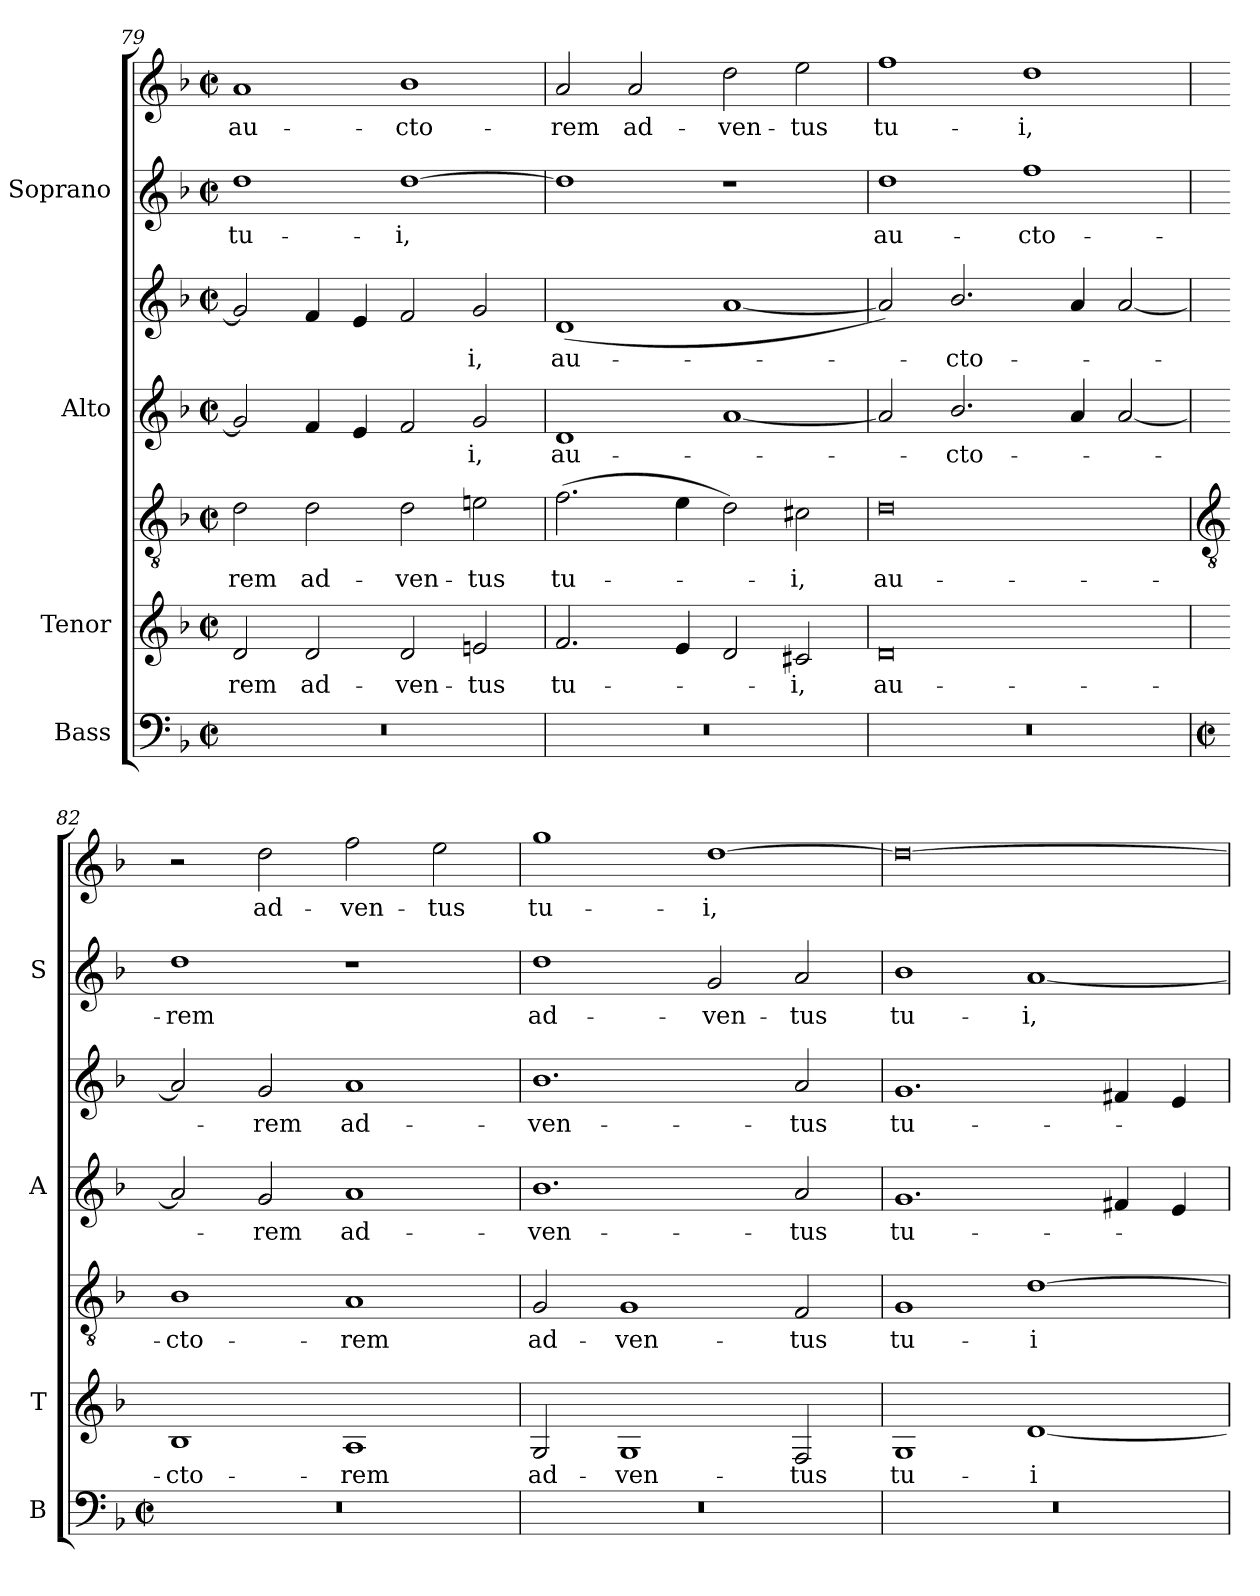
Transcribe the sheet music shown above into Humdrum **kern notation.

**kern	**kern	**text	**kern	**text	**kern	**text	**kern	**text	**kern	**text	**kern	**text
*part4	*part3	*part3	*part3	*part3	*part2	*part2	*part2	*part2	*part1	*part1	*part1	*part1
*staff7	*staff6	*staff6	*staff5	*staff5	*staff4	*staff4	*staff3	*staff3	*staff2	*staff2	*staff1	*staff1
*I"Bass	*I"Tenor	*	*	*	*I"Alto	*	*	*	*I"Soprano	*	*	*
*I'B	*I'T	*	*	*	*I'A	*	*	*	*I'S	*	*	*
*clefF4	*	*	*clefGv2	*	*	*	*clefG2	*	*clefG2	*	*clefG2	*
*k[b-]	*k[b-]	*	*k[b-]	*	*k[b-]	*	*k[b-]	*	*k[b-]	*	*k[b-]	*
*F:	*F:	*	*F:	*	*F:	*	*F:	*	*F:	*	*F:	*
*M4/2	*M4/2	*	*M4/2	*	*M4/2	*	*M4/2	*	*M4/2	*	*M4/2	*
*met(c|)	*met(c|)	*	*met(c|)	*	*met(c|)	*	*met(c|)	*	*met(c|)	*	*met(c|)	*
=79	=79	=79	=79	=79	=79	=79	=79	=79	=79	=79	=79	=79
!	!	!LO:LY:b	!	!LO:LY:b	!	!	!	!	!	!LO:LY:b	!	!LO:LY:b
0r	2d	-rem	2d	-rem	2g]	.	2g]	.	1dd	-tu-	1a	au-
!	!	!LO:LY:b	!	!LO:LY:b	!	!	!	!	!	!	!	!
.	2d	ad-	2d	ad-	4f	.	4f	.	.	.	.	.
.	.	.	.	.	4e	.	4e	.	.	.	.	.
!	!	!LO:LY:b	!	!LO:LY:b	!	!	!	!	!	!LO:LY:b	!	!LO:LY:b
.	2d	-ven-	2d	-ven-	2f	.	2f	.	[1dd	-i,	1b-	-cto-
!	!	!LO:LY:b	!	!LO:LY:b	!	!LO:LY:b	!	!LO:LY:b	!	!	!	!
.	2en	-tus	2en	-tus	2g	i,	2g	i,	.	.	.	.
=80	=80	=80	=80	=80	=80	=80	=80	=80	=80	=80	=80	=80
!	!	!LO:LY:b	!	!LO:LY:b	!	!LO:LY:b	!	!LO:LY:b	!	!	!	!LO:LY:b
0r	2.f	tu-	(>2.f	tu-	1d	au-	(<1d	au-	1dd]	.	2a	rem
!	!	!	!	!	!	!	!	!	!	!	!	!LO:LY:b
.	.	.	.	.	.	.	.	.	.	.	2a	ad-
.	4e	.	4e	.	.	.	.	.	.	.	.	.
!	!	!	!	!	!	!	!	!	!	!	!	!LO:LY:b
.	2d	.	2d)	.	[1a/	.	[1a/	.	1r	.	2dd	-ven-
!	!	!LO:LY:b	!	!LO:LY:b	!	!	!	!	!	!	!	!LO:LY:b
.	2c#X	i,	2c#X	i,	.	.	.	.	.	.	2ee	-tus
=81	=81	=81	=81	=81	=81	=81	=81	=81	=81	=81	=81	=81
!	!	!LO:LY:b	!	!LO:LY:b	!	!	!	!	!	!LO:LY:b	!	!LO:LY:b
0r	0d	au-	0d	au-	2a]	.	2a])	.	1dd	au-	1ff	tu-
!	!	!	!	!	!	!LO:LY:b	!	!LO:LY:b	!	!	!	!
.	.	.	.	.	2.b-/	cto-	2.b-/	cto-	.	.	.	.
!	!	!	!	!	!	!	!	!	!	!LO:LY:b	!	!LO:LY:b
.	.	.	.	.	.	.	.	.	1ff	-cto-	1dd	-i,
.	.	.	.	.	4a	.	4a	.	.	.	.	.
.	.	.	.	.	[2a	.	[2a	.	.	.	.	.
!!LO:LB:g=z
=82	=82	=82	=82	=82	=82	=82	=82	=82	=82	=82	=82	=82
*	*	*	*clefGv2	*	*	*	*	*	*	*	*	*
*M4/2	*	*	*	*	*	*	*	*	*	*	*	*
*met(c|)	*	*	*	*	*	*	*	*	*	*	*	*
!	!	!LO:LY:b	!	!LO:LY:b	!	!	!	!	!	!LO:LY:b	!	!
0r	1B-	-cto-	1B-	-cto-	2a]	.	2a]	.	1dd	rem	2r	.
!	!	!	!	!	!	!LO:LY:b	!	!LO:LY:b	!	!	!	!LO:LY:b
.	.	.	.	.	2g	rem	2g	rem	.	.	2dd	-ad-
!	!	!LO:LY:b	!	!LO:LY:b	!	!LO:LY:b	!	!LO:LY:b	!	!	!	!LO:LY:b
.	1A	-rem	1A	-rem	1a	ad-	1a	ad-	1r	.	2ff	-ven-
!	!	!	!	!	!	!	!	!	!	!	!	!LO:LY:b
.	.	.	.	.	.	.	.	.	.	.	2ee	-tus
=83	=83	=83	=83	=83	=83	=83	=83	=83	=83	=83	=83	=83
!	!	!LO:LY:b	!	!LO:LY:b	!	!LO:LY:b	!	!LO:LY:b	!	!LO:LY:b	!	!LO:LY:b
0r	2G	ad-	2G	ad-	1.b-	-ven-	1.b-	-ven-	1dd	ad-	1gg	tu-
!	!	!LO:LY:b	!	!LO:LY:b	!	!	!	!	!	!	!	!
.	1G	-ven-	1G	-ven-	.	.	.	.	.	.	.	.
!	!	!	!	!	!	!	!	!	!	!LO:LY:b	!	!LO:LY:b
.	.	.	.	.	.	.	.	.	2g	-ven-	[1dd	-i,
!	!	!LO:LY:b	!	!LO:LY:b	!	!LO:LY:b	!	!LO:LY:b	!	!LO:LY:b	!	!
.	2F	-tus	2F	-tus	2a	-tus	2a	-tus	2a	-tus	.	.
=84	=84	=84	=84	=84	=84	=84	=84	=84	=84	=84	=84	=84
!	!	!LO:LY:b	!	!LO:LY:b	!	!LO:LY:b	!	!LO:LY:b	!	!LO:LY:b	!	!
0r	1G	tu-	1G	tu-	1.g	tu-	1.g	tu-	1b-	tu-	0dd_	.
!	!	!LO:LY:b	!	!LO:LY:b	!	!	!	!	!	!LO:LY:b	!	!
.	[1d	-i	[1d	-i	.	.	.	.	[1a	-i,	.	.
.	.	.	.	.	4f#X	.	4f#X	.	.	.	.	.
.	.	.	.	.	4e	.	4e	.	.	.	.	.
=	=	=	=	=	=	=	=	=	=	=	=	=
*-	*-	*-	*-	*-	*-	*-	*-	*-	*-	*-	*-	*-
